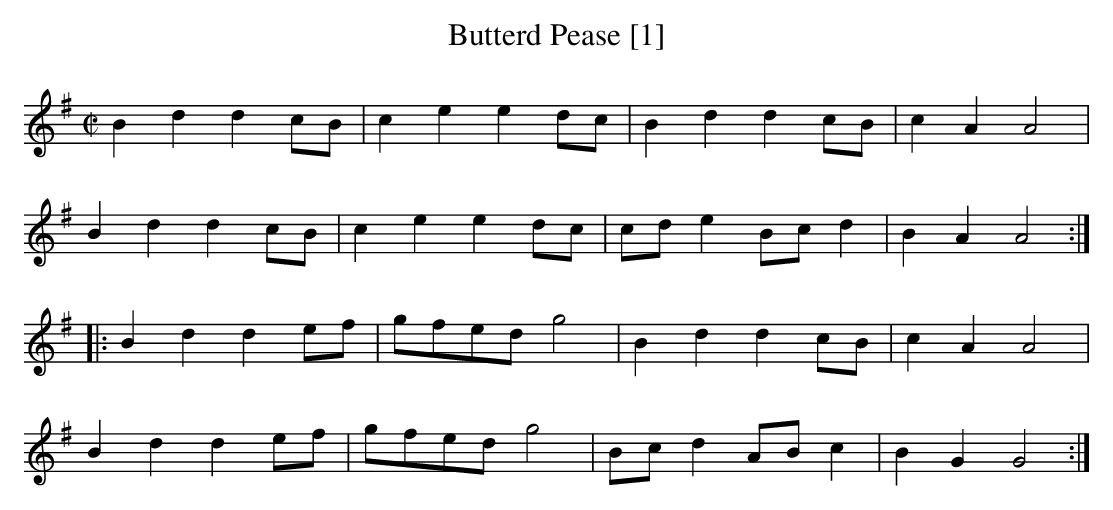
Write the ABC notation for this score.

X:1
T:Butterd Pease [1]
M:C|
L:1/8
K:G
B2d2 d2cB|c2 e2e2 dc|B2d2d2 cB|c2A2 A4|
B2d2d2 cB|c2e2e2 dc|cde2 Bcd2|B2A2 A4:|
|:B2d2d2 ef|gfed g4|B2d2d2 cB|c2A2 A4|
B2d2d2 ef|gfed g4|Bcd2 AB c2|B2G2 G4:|]
